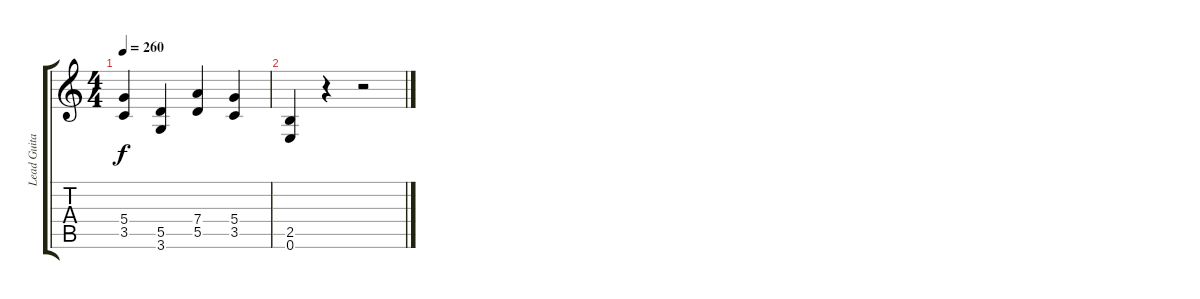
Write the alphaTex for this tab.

\track ("Lead Guitar (Chris Poland)" "Lead Guita") {instrument distortionguitar}
\staff {score tabs}
\tuning (E4 B3 G3 D3 A2 E2) {hide}
\ts (4 4)
\tempo 260
\clef g2
\ks c
(5.4 3.5).4{dy f} (5.5 3.6).4 (7.4 5.5).4 (5.4 3.5).4 |
(2.5 0.6).4 r.4 r.2
